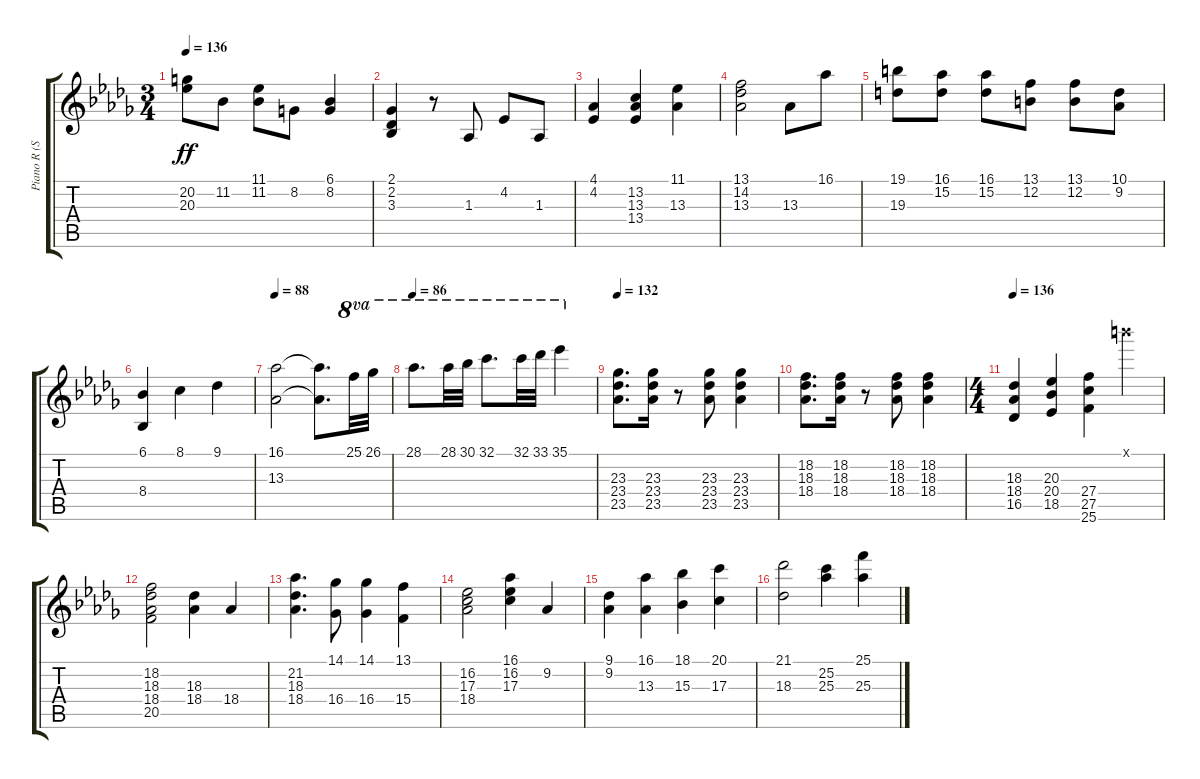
\track ("Piano R (Staff 1)" "Piano R (S") {instrument acousticgrandpiano}
\staff {score tabs}
\tuning (E4 B3 G3 D3 A2 E2) {hide}
\ts (3 4)
\tempo 136
\clef g2
\ks db
(20.2 20.3).8{dy ff} 11.2.8 (11.1 11.2).8 8.2.8 (6.1 8.2).4 |
(2.1 2.2 3.3).4 r.8 1.3.8 4.2.8 1.3.8 |
(4.1 4.2).4 (13.2 13.3 13.4).4 (11.1 13.3).4 |
(13.1 14.2 13.3).2 13.3.8 16.1.8 |
(19.1 19.3).8 (16.1 15.2).8 (16.1 15.2).8 (13.1 12.2).8 (13.1 12.2).8 (10.1 9.2).8 |
(6.1 8.4).4 8.1.4 9.1.4 |
\tempo 88
(16.1 13.3).2 (16.1{t} 13.3{t}).8{d} 25.1.32{ot 8va} 26.1.32{ot 8va} |
\tempo 86
28.1.8{d ot 8va} 28.1.32{ot 8va} 30.1.32{ot 8va} 32.1.8{d ot 8va} 32.1.32{ot 8va} 33.1.32{ot 8va} 35.1.4{ot 8va} |
\tempo 132
(23.3 23.4 23.5).8{d} (23.3 23.4 23.5).16 r.8 (23.3 23.4 23.5).8 (23.3 23.4 23.5).4 |
(18.2 18.3 18.4).8{d} (18.2 18.3 18.4).16 r.8 (18.2 18.3 18.4).8 (18.2 18.3 18.4).4 |
\ts (4 4)
\tempo 136
(18.3 18.4 16.5).4 (20.3 20.4 18.5).4 (27.4 27.5 25.6).4 31.1{x}.4 |
(18.2 18.3 18.4 20.5).2 (18.3 18.4).4 18.4.4 |
(21.2 18.3 18.4).4{d} (14.1 16.4).8 (14.1 16.4).4 (13.1 15.4).4 |
(16.2 17.3 18.4).2 (16.1 16.2 17.3).4 9.2.4 |
(9.1 9.2).4 (16.1 13.3).4 (18.1 15.3).4 (20.1 17.3).4 |
(21.1 18.3).2 (25.2 25.3).4 (25.1 25.3).4
